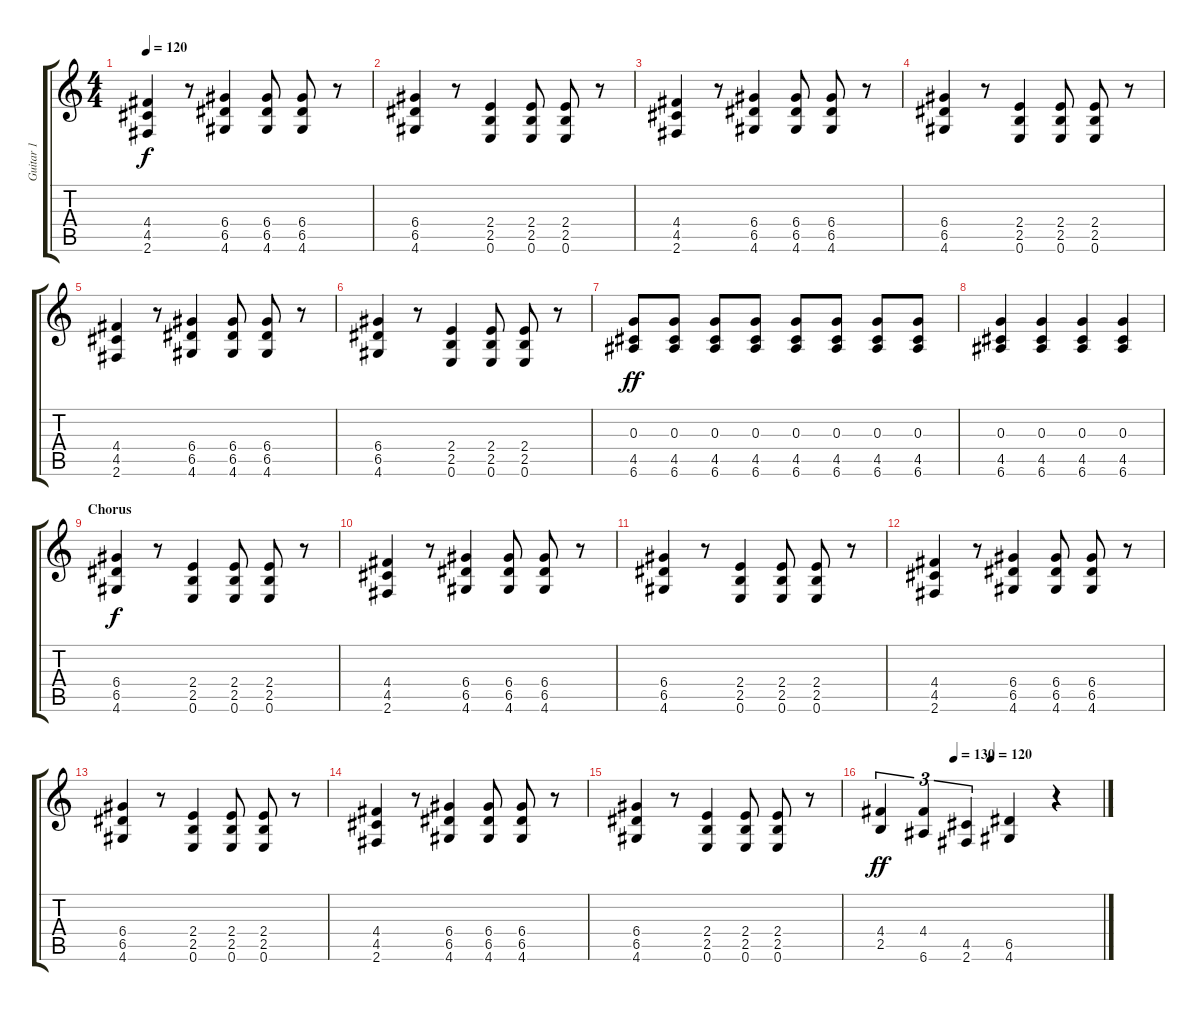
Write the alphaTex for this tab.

\track ("Guitar 1" "Guitar 1") {instrument distortionguitar}
\staff {score tabs}
\tuning (E4 B3 G3 D3 A2 E2) {hide}
\ts (4 4)
\tempo 120
\clef g2
\ks c
(4.4 4.5 2.6).4{dy f} r.8 (6.4 6.5 4.6).4 (6.4 6.5 4.6).8 (6.4 6.5 4.6).8 r.8 |
(6.4 6.5 4.6).4 r.8 (2.4 2.5 0.6).4 (2.4 2.5 0.6).8 (2.4 2.5 0.6).8 r.8 |
(4.4 4.5 2.6).4 r.8 (6.4 6.5 4.6).4 (6.4 6.5 4.6).8 (6.4 6.5 4.6).8 r.8 |
(6.4 6.5 4.6).4 r.8 (2.4 2.5 0.6).4 (2.4 2.5 0.6).8 (2.4 2.5 0.6).8 r.8 |
(4.4 4.5 2.6).4 r.8 (6.4 6.5 4.6).4 (6.4 6.5 4.6).8 (6.4 6.5 4.6).8 r.8 |
(6.4 6.5 4.6).4 r.8 (2.4 2.5 0.6).4 (2.4 2.5 0.6).8 (2.4 2.5 0.6).8 r.8 |
(0.3 4.5 6.6).8{dy ff} (0.3 4.5 6.6).8 (0.3 4.5 6.6).8 (0.3 4.5 6.6).8 (0.3 4.5 6.6).8 (0.3 4.5 6.6).8 (0.3 4.5 6.6).8 (0.3 4.5 6.6).8 |
(0.3 4.5 6.6).4 (0.3 4.5 6.6).4 (0.3 4.5 6.6).4 (0.3 4.5 6.6).4 |
\section ("" "Chorus")
(6.4 6.5 4.6).4{dy f} r.8 (2.4 2.5 0.6).4 (2.4 2.5 0.6).8 (2.4 2.5 0.6).8 r.8 |
(4.4 4.5 2.6).4 r.8 (6.4 6.5 4.6).4 (6.4 6.5 4.6).8 (6.4 6.5 4.6).8 r.8 |
(6.4 6.5 4.6).4 r.8 (2.4 2.5 0.6).4 (2.4 2.5 0.6).8 (2.4 2.5 0.6).8 r.8 |
(4.4 4.5 2.6).4 r.8 (6.4 6.5 4.6).4 (6.4 6.5 4.6).8 (6.4 6.5 4.6).8 r.8 |
(6.4 6.5 4.6).4 r.8 (2.4 2.5 0.6).4 (2.4 2.5 0.6).8 (2.4 2.5 0.6).8 r.8 |
(4.4 4.5 2.6).4 r.8 (6.4 6.5 4.6).4 (6.4 6.5 4.6).8 (6.4 6.5 4.6).8 r.8 |
(6.4 6.5 4.6).4 r.8 (2.4 2.5 0.6).4 (2.4 2.5 0.6).8 (2.4 2.5 0.6).8 r.8 |
\tempo (130 0.3333333333333333)
\tempo (120 0.5)
(4.4 2.5).4{tu (3 2) dy ff} (4.4 6.6).4{tu (3 2)} (4.5 2.6).4{tu (3 2)} (6.5 4.6).4 r.4
